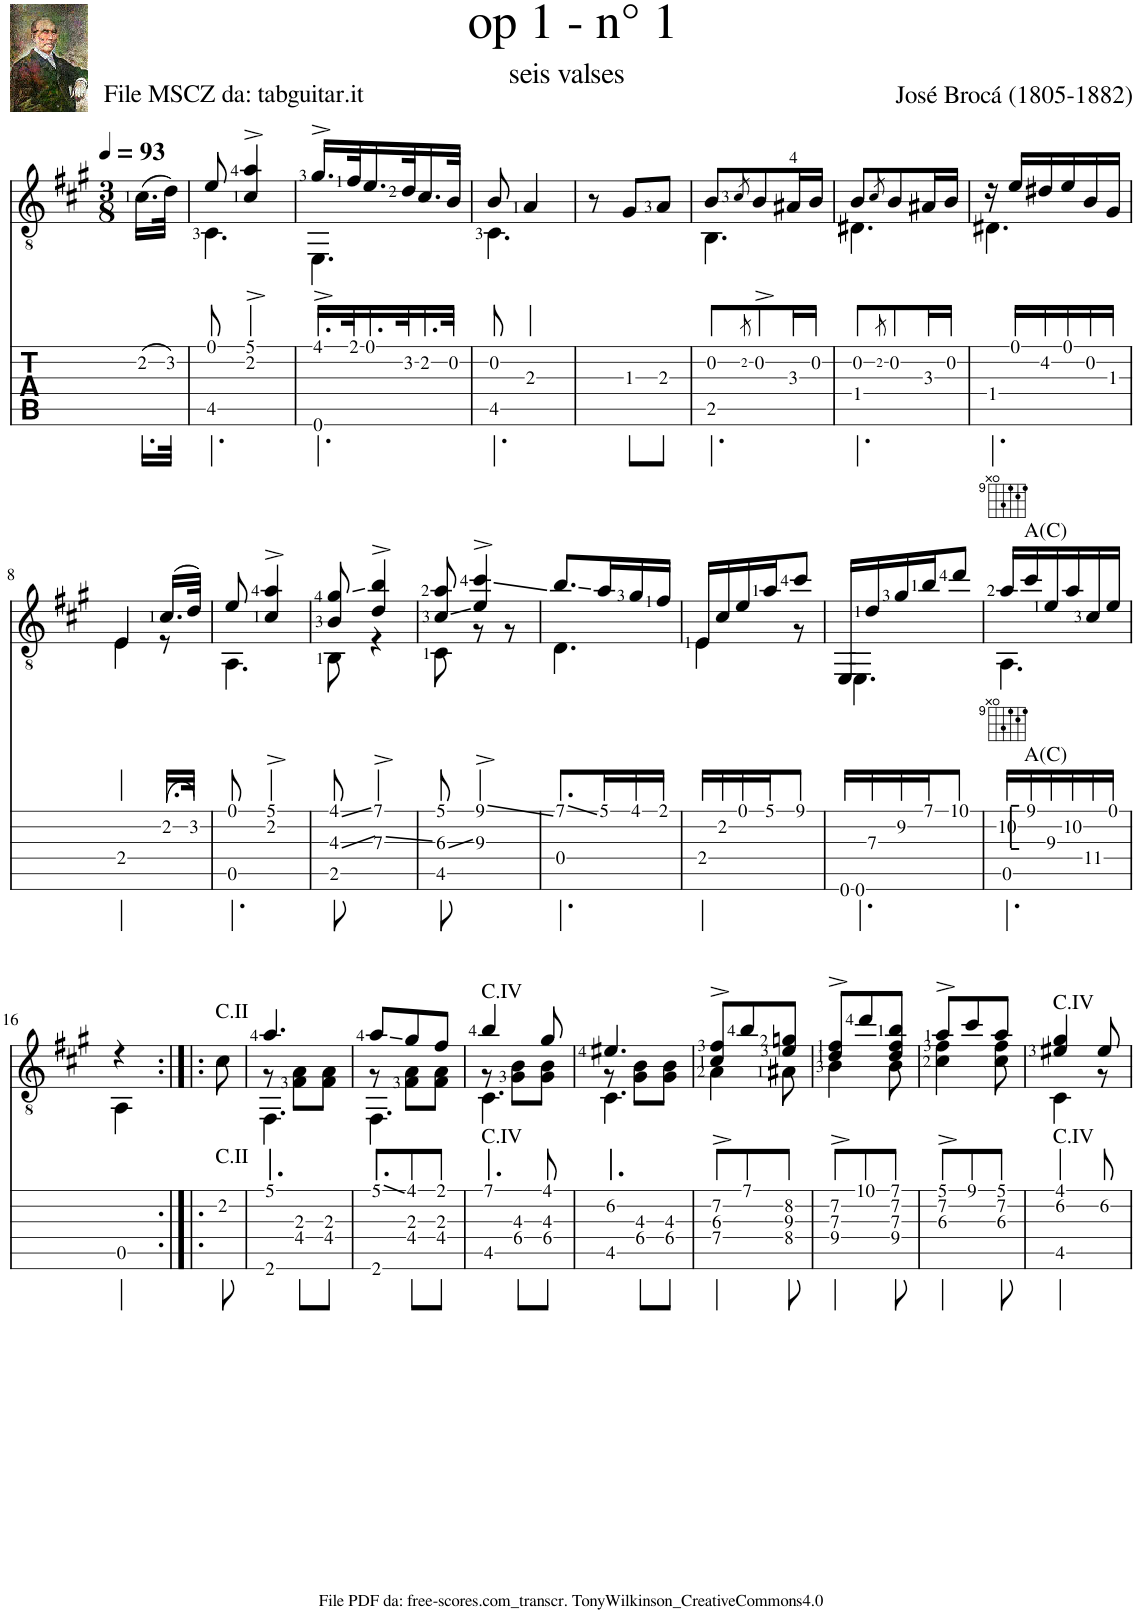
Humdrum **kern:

**kern	**kern
*part2	*part1
*staff2	*staff1
*I"Chitarra classica (Intavolatura)	*I"Guitar
*stria6	*
*	*clefGv2
*k[f#c#g#]	*k[f#c#g#]
*M3/8	*M3/8
*MM93	*MM93
=	=
(16.c#\LL	(16.c#\LL
32d\JJk)	32d\JJk)
=1	=1
*^	*^
8e/	4.C#\	8e/	4.C#\
4c#/^ 4a/^	.	4c#/^ 4a/^	.
=2	=2	=2	=2
16.g#^/LL	4.EE\	16.g#^/LL	4.EE\
32f#/K	.	32f#/K	.
16.e/	.	16.e/	.
32d/K	.	32d/K	.
16.c#/	.	16.c#/	.
32B/JJk	.	32B/JJk	.
=3	=3	=3	=3
8B/	4.C#\	8B/	4.C#\
4A/	.	4A/	.
*v	*v	*	*
*	*v	*v
=4	=4
8r	8r
8G#\L	8G#/L
8A\J	8A/J
=5	=5
*^	*^
8B/L	4.BB\	8B/L	4.BB\
8qc#/	.	8qc#/	.
8B^/	.	8B/	.
16A#X/L	.	16A#X/L	.
16B/JJ	.	16B/JJ	.
=6	=6	=6	=6
8B/L	4.D#X\	8B/L	4.D#X\
8qc#/	.	8qc#/	.
8B/	.	8B/	.
16A#X/L	.	16A#X/L	.
16B/JJ	.	16B/JJ	.
=7	=7	=7	=7
16r	4.D#X\	16r	4.D#X\
16e/LL	.	16e/LL	.
16d#X/	.	16d#X/	.
16e/	.	16e/	.
16B/	.	16B/	.
16G#/JJ	.	16G#/JJ	.
!!LO:LB:g=z	!!
=8	=8	=8	=8
4E/	4E\	4E/	4E\
(16.c#/LL	8r	(16.c#/LL	8r
32d/JJk)	.	32d/JJk)	.
=9	=9	=9	=9
8e/	4.AA\	8e/	4.AA\
4c#/^ 4a/^	.	4c#/^ 4a/^	.
=10	=10	=10	=10
8B/ 8g#/	8BB\	8B/ 8g#/	8BB\
4d/^ 4b/^	4r	4d/^ 4b/^	4r
=11	=11	=11	=11
8c#/ 8a/	8C#\	8c#/ 8a/	8C#\
4e/^ 4cc#/^	8r	4e/^ 4cc#/^	8r
.	8r	.	8r
=12	=12	=12	=12
8.b/L	4.D\	8.b/L	4.D\
16a/L	.	16a/L	.
16g#/	.	16g#/	.
16f#/JJ	.	16f#/JJ	.
=13	=13	=13	=13
16E/LL	4E\	16E/LL	4E\
16c#/	.	16c#/	.
16e/	.	16e/	.
16a/J	.	16a/J	.
8cc#/J	8r	8cc#/J	8r
=14	=14	=14	=14
16EE/LL	4.EE\	16EE/LL	4.EE\
16d/	.	16d/	.
16g#/	.	16g#/	.
16b/J	.	16b/J	.
8dd/J	.	8dd/J	.
=15	=15	=15	=15
16a/LL	4.AA\	16a/LL	4.AA\
!	!	!LO:TX:a:t=A(C)	!
!LO:TX:a:t=A(C)	!	!	!
16cc#:/	.	16cc#/	.
16e/	.	16e/	.
16a/	.	16a/	.
16c#/	.	16c#/	.
16e/JJ	.	16e/JJ	.
!!LO:LB:g=z	!!
=16	=16	=16	=16
4r	4AA\	4r	4AA\
=17:|!|:	=17:|!|:	=17:|!|:	=17:|!|:
!	!	!LO:TX:a:t=C.II	!
!LO:TX:a:t=C.II	!	!	!
*v	*v	*	*
*	*v	*v
8c#\	8c#\
=18	=18
*^	*^
*	*^	*	*^
4.a/	8r	4.FF#/	4.a/	8r	4.FF#\
.	8F#\ 8A\L	.	.	8F#\ 8A\L	.
.	8F#\ 8A\J	.	.	8F#\ 8A\J	.
=19	=19	=19	=19	=19	=19
8a/L	8r	4.FF#/	8a/L	8r	4.FF#\
8g#/	8F#\ 8A\L	.	8g#/	8F#\ 8A\L	.
8f#/J	8F#\ 8A\J	.	8f#/J	8F#\ 8A\J	.
=20	=20	=20	=20	=20	=20
!	!	!	!LO:TX:a:t=C.IV	!	!
!LO:TX:a:t=C.IV	!	!	!	!	!
4b/	8r	4.C#/	4b/	8r	4.C#\
.	8G#\ 8B\L	.	.	8G#\ 8B\L	.
8g#/	8G#\ 8B\J	.	8g#/	8G#\ 8B\J	.
=21	=21	=21	=21	=21	=21
4.e#X/	8r	4.C#/	4.e#X/	8r	4.C#\
.	8G#\ 8B\L	.	.	8G#\ 8B\L	.
.	8G#\ 8B\J	.	.	8G#\ 8B\J	.
*	*v	*v	*	*	*
*	*	*	*v	*v
=22	=22	=22	=22
8c#/^ 8f#/^L	4A\	8c#/^ 8f#/^L	4A\
8b/	.	8b/	.
8e/ 8gn/J	8A#X\	8e/ 8gn/J	8A#X\
=23	=23	=23	=23
8d/^ 8f#/^L	4B\	8d/^ 8f#/^L	4B\
8dd/	.	8dd/	.
8d/ 8f#/ 8b/J	8B\	8d/ 8f#/ 8b/J	8B\
=24	=24	=24	=24
8a^/L	4c#\ 4f#\	8a^/L	4c#\ 4f#\
8cc#/	.	8cc#/	.
8a/J	8c#\ 8f#\	8a/J	8c#\ 8f#\
=25	=25	=25	=25
!	!	!LO:TX:a:t=C.IV	!
!LO:TX:a:t=C.IV	!	!	!
4e#X/ 4g#/	4C#\	4e#X/ 4g#/	4C#\
8e#/	8r	8e#/	8r
*v	*v	*	*
*	*v	*v
=	=
*-	*-
